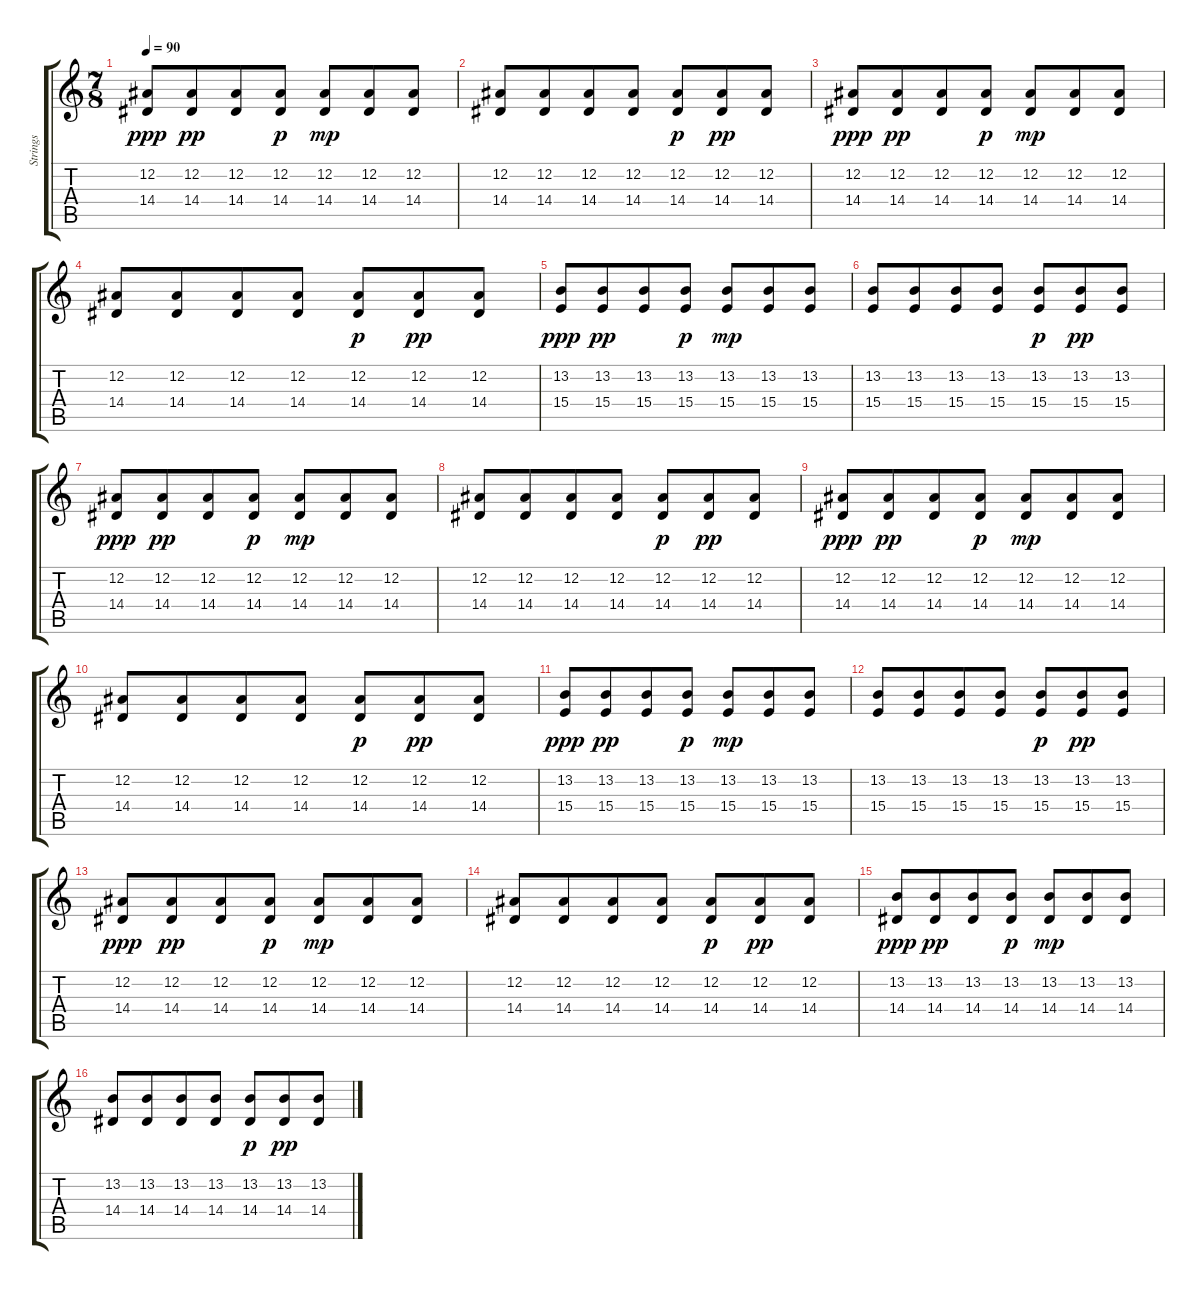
\track ("Strings" "Strings") {instrument stringensemble1}
\staff {score tabs}
\tuning (Eb4 Bb3 Gb3 Db3 Ab2 Eb2) {hide}
\ts (7 8)
\tempo 90
\clef g2
\ks c
(12.2 14.4).8{dy ppp} (12.2 14.4).8{dy pp} (12.2 14.4).8 (12.2 14.4).8{dy p} (12.2 14.4).8{dy mp} (12.2 14.4).8 (12.2 14.4).8 |
(12.2 14.4).8 (12.2 14.4).8 (12.2 14.4).8 (12.2 14.4).8 (12.2 14.4).8{dy p} (12.2 14.4).8{dy pp} (12.2 14.4).8 |
(12.2 14.4).8{dy ppp} (12.2 14.4).8{dy pp} (12.2 14.4).8 (12.2 14.4).8{dy p} (12.2 14.4).8{dy mp} (12.2 14.4).8 (12.2 14.4).8 |
(12.2 14.4).8 (12.2 14.4).8 (12.2 14.4).8 (12.2 14.4).8 (12.2 14.4).8{dy p} (12.2 14.4).8{dy pp} (12.2 14.4).8 |
(13.2 15.4).8{dy ppp} (13.2 15.4).8{dy pp} (13.2 15.4).8 (13.2 15.4).8{dy p} (13.2 15.4).8{dy mp} (13.2 15.4).8 (13.2 15.4).8 |
(13.2 15.4).8 (13.2 15.4).8 (13.2 15.4).8 (13.2 15.4).8 (13.2 15.4).8{dy p} (13.2 15.4).8{dy pp} (13.2 15.4).8 |
(12.2 14.4).8{dy ppp} (12.2 14.4).8{dy pp} (12.2 14.4).8 (12.2 14.4).8{dy p} (12.2 14.4).8{dy mp} (12.2 14.4).8 (12.2 14.4).8 |
(12.2 14.4).8 (12.2 14.4).8 (12.2 14.4).8 (12.2 14.4).8 (12.2 14.4).8{dy p} (12.2 14.4).8{dy pp} (12.2 14.4).8 |
(12.2 14.4).8{dy ppp} (12.2 14.4).8{dy pp} (12.2 14.4).8 (12.2 14.4).8{dy p} (12.2 14.4).8{dy mp} (12.2 14.4).8 (12.2 14.4).8 |
(12.2 14.4).8 (12.2 14.4).8 (12.2 14.4).8 (12.2 14.4).8 (12.2 14.4).8{dy p} (12.2 14.4).8{dy pp} (12.2 14.4).8 |
(13.2 15.4).8{dy ppp} (13.2 15.4).8{dy pp} (13.2 15.4).8 (13.2 15.4).8{dy p} (13.2 15.4).8{dy mp} (13.2 15.4).8 (13.2 15.4).8 |
(13.2 15.4).8 (13.2 15.4).8 (13.2 15.4).8 (13.2 15.4).8 (13.2 15.4).8{dy p} (13.2 15.4).8{dy pp} (13.2 15.4).8 |
(12.2 14.4).8{dy ppp} (12.2 14.4).8{dy pp} (12.2 14.4).8 (12.2 14.4).8{dy p} (12.2 14.4).8{dy mp} (12.2 14.4).8 (12.2 14.4).8 |
(12.2 14.4).8 (12.2 14.4).8 (12.2 14.4).8 (12.2 14.4).8 (12.2 14.4).8{dy p} (12.2 14.4).8{dy pp} (12.2 14.4).8 |
(13.2 14.4).8{dy ppp} (13.2 14.4).8{dy pp} (13.2 14.4).8 (13.2 14.4).8{dy p} (13.2 14.4).8{dy mp} (13.2 14.4).8 (13.2 14.4).8 |
(13.2 14.4).8 (13.2 14.4).8 (13.2 14.4).8 (13.2 14.4).8 (13.2 14.4).8{dy p} (13.2 14.4).8{dy pp} (13.2 14.4).8
